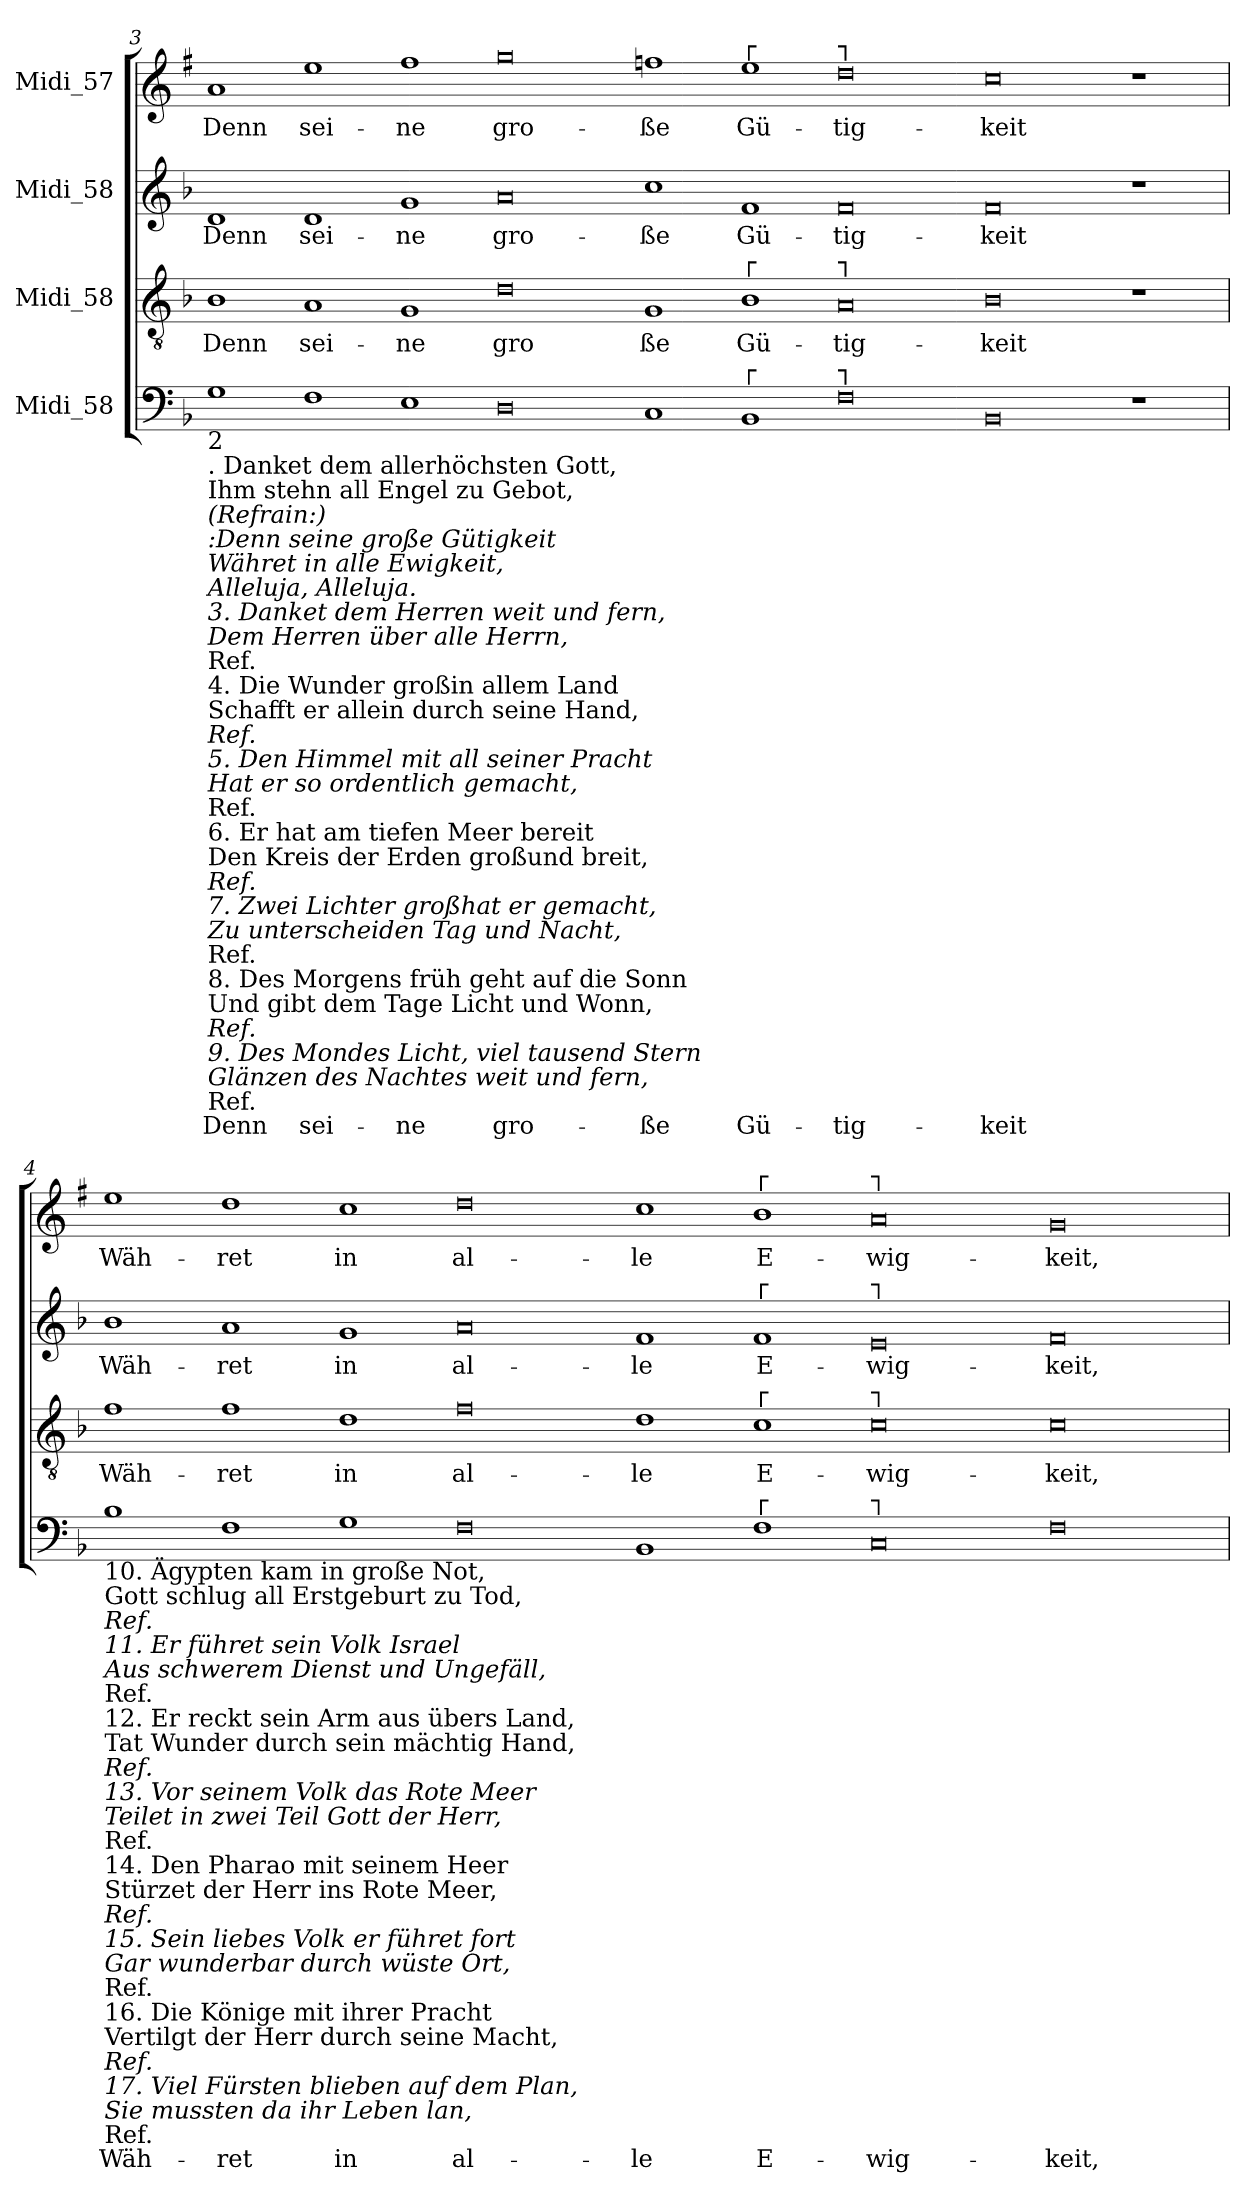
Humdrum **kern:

**kern	**text	**kern	**text	**kern	**text	**kern	**text
*part4	*part4	*part3	*part3	*part2	*part2	*part1	*part1
*staff4	*staff4	*staff3	*staff3	*staff2	*staff2	*staff1	*staff1
*I"Midi_58	*	*I"Midi_58	*	*I"Midi_58	*	*I"Midi_57	*
!!LO:LB:g=z
*clefF4	*	*clefGv2	*	*clefG2	*	*clefG2	*
*	*	*	*	*	*	*ITrd1c2	*
*k[b-]	*	*k[b-]	*	*k[b-]	*	*k[b-]	*
*F:	*	*F:	*	*F:	*	*F:	*
=3	=3	=3	=3	=3	=3	=3	=3
!LO:TX:b:t=2	!	!	!	!	!	!	!
!LO:TX:b:t=. Danket dem allerhöchsten Gott,	!	!	!	!	!	!	!
!LO:TX:b:t=Ihm stehn all Engel zu Gebot,	!	!	!	!	!	!	!
!LO:TX:b:i:t=(Refrain&colon;)	!	!	!	!	!	!	!
!LO:TX:b:i:t=&colon;Denn seine große Gütigkeit	!	!	!	!	!	!	!
!LO:TX:b:i:t=Währet in alle Ewigkeit,	!	!	!	!	!	!	!
!LO:TX:b:i:t=Alleluja, Alleluja.	!	!	!	!	!	!	!
!LO:TX:b:i:t=3. Danket dem Herren weit und fern,	!	!	!	!	!	!	!
!LO:TX:b:i:t=Dem Herren über alle Herrn,	!	!	!	!	!	!	!
!LO:TX:b:t=Ref.	!	!	!	!	!	!	!
!LO:TX:b:t=4. Die Wunder großin allem Land	!	!	!	!	!	!	!
!LO:TX:b:t=Schafft er allein durch seine Hand,	!	!	!	!	!	!	!
!LO:TX:b:i:t=Ref.	!	!	!	!	!	!	!
!LO:TX:b:i:t=5. Den Himmel mit all seiner Pracht	!	!	!	!	!	!	!
!LO:TX:b:i:t=Hat er so ordentlich gemacht,	!	!	!	!	!	!	!
!LO:TX:b:t=Ref.	!	!	!	!	!	!	!
!LO:TX:b:t=6. Er hat am tiefen Meer bereit	!	!	!	!	!	!	!
!LO:TX:b:t=Den Kreis der Erden großund breit,	!	!	!	!	!	!	!
!LO:TX:b:i:t=Ref.	!	!	!	!	!	!	!
!LO:TX:b:i:t=7. Zwei Lichter großhat er gemacht,	!	!	!	!	!	!	!
!LO:TX:b:i:t=Zu unterscheiden Tag und Nacht,	!	!	!	!	!	!	!
!LO:TX:b:t=Ref.	!	!	!	!	!	!	!
!LO:TX:b:t=8. Des Morgens früh geht auf die Sonn	!	!	!	!	!	!	!
!LO:TX:b:t=Und gibt dem Tage Licht und Wonn,	!	!	!	!	!	!	!
!LO:TX:b:i:t=Ref.	!	!	!	!	!	!	!
!LO:TX:b:i:t=9. Des Mondes Licht, viel tausend Stern	!	!	!	!	!	!	!
!LO:TX:b:i:t=Glänzen des Nachtes weit und fern,	!	!	!	!	!	!	!
!LO:TX:b:t=Ref.	!	!	!	!	!	!	!
!	!LO:LY:b	!	!LO:LY:b	!	!LO:LY:b	!	!LO:LY:b
1G	Denn	1B-	Denn	1d	Denn	1g	Denn
!	!LO:LY:b	!	!LO:LY:b	!	!LO:LY:b	!	!LO:LY:b
1F	sei-	1A	sei-	1d	sei-	1dd	sei-
!	!LO:LY:b	!	!LO:LY:b	!	!LO:LY:b	!	!LO:LY:b
1E	-ne	1G	-ne	1g	-ne	1ee	-ne
!	!LO:LY:b	!	!LO:LY:b	!	!LO:LY:b	!	!LO:LY:b
0D	gro-	0d	gro	0a	gro-	0ff	gro-
!	!LO:LY:b	!	!LO:LY:b	!	!LO:LY:b	!	!LO:LY:b
1C	-ße	1G	ße	1cc	-ße	1ee-X	-ße
!	!	!	!	!	!	!LO:TX:a:t=┌	!
!	!	!LO:TX:a:t=┌	!	!	!	!	!
!LO:TX:a:t=┌	!	!	!	!	!	!	!
!	!LO:LY:b	!	!LO:LY:b	!	!LO:LY:b	!	!LO:LY:b
1BB-	Gü-	1B-	Gü-	1f	Gü-	1dd	Gü-
!	!	!	!	!	!	!LO:TX:a:t=┐	!
!	!	!LO:TX:a:t=┐	!	!	!	!	!
!LO:TX:a:t=┐	!	!	!	!	!	!	!
!	!LO:LY:b	!	!LO:LY:b	!	!LO:LY:b	!	!LO:LY:b
0F	-tig-	0A	-tig-	0f	-tig-	0cc	-tig-
!	!LO:LY:b	!	!LO:LY:b	!	!LO:LY:b	!	!LO:LY:b
0BB-	-keit	0B-	-keit	0f	-keit	0b-	-keit
1r	.	1r	.	1r	.	1r	.
=4	=4	=4	=4	=4	=4	=4	=4
!LO:TX:b:t=10. Ägypten kam in große Not,	!	!	!	!	!	!	!
!LO:TX:b:t=Gott schlug all Erstgeburt zu Tod,	!	!	!	!	!	!	!
!LO:TX:b:i:t=Ref.	!	!	!	!	!	!	!
!LO:TX:b:i:t=11. Er führet sein Volk Israel	!	!	!	!	!	!	!
!LO:TX:b:i:t=Aus schwerem Dienst und Ungefäll,	!	!	!	!	!	!	!
!LO:TX:b:t=Ref.	!	!	!	!	!	!	!
!LO:TX:b:t=12. Er reckt sein Arm aus übers Land,	!	!	!	!	!	!	!
!LO:TX:b:t=Tat Wunder durch sein mächtig Hand,	!	!	!	!	!	!	!
!LO:TX:b:i:t=Ref.	!	!	!	!	!	!	!
!LO:TX:b:i:t=13. Vor seinem Volk das Rote Meer	!	!	!	!	!	!	!
!LO:TX:b:i:t=Teilet in zwei Teil Gott der Herr,	!	!	!	!	!	!	!
!LO:TX:b:t=Ref.	!	!	!	!	!	!	!
!LO:TX:b:t=14. Den Pharao mit seinem Heer	!	!	!	!	!	!	!
!LO:TX:b:t=Stürzet der Herr ins Rote Meer,	!	!	!	!	!	!	!
!LO:TX:b:i:t=Ref.	!	!	!	!	!	!	!
!LO:TX:b:i:t=15. Sein liebes Volk er führet fort	!	!	!	!	!	!	!
!LO:TX:b:i:t=Gar wunderbar durch wüste Ort,	!	!	!	!	!	!	!
!LO:TX:b:t=Ref.	!	!	!	!	!	!	!
!LO:TX:b:t=16. Die Könige mit ihrer Pracht	!	!	!	!	!	!	!
!LO:TX:b:t=Vertilgt der Herr durch seine Macht,	!	!	!	!	!	!	!
!LO:TX:b:i:t=Ref.	!	!	!	!	!	!	!
!LO:TX:b:i:t=17. Viel Fürsten blieben auf dem Plan,	!	!	!	!	!	!	!
!LO:TX:b:i:t=Sie mussten da ihr Leben lan,	!	!	!	!	!	!	!
!LO:TX:b:t=Ref.	!	!	!	!	!	!	!
!	!LO:LY:b	!	!LO:LY:b	!	!LO:LY:b	!	!LO:LY:b
1B-	Wäh-	1f	Wäh-	1b-	Wäh-	1dd	Wäh-
!	!LO:LY:b	!	!LO:LY:b	!	!LO:LY:b	!	!LO:LY:b
1F	-ret	1f	-ret	1a	-ret	1cc	-ret
!	!LO:LY:b	!	!LO:LY:b	!	!LO:LY:b	!	!LO:LY:b
1G	in	1d	in	1g	in	1b-	in
!	!LO:LY:b	!	!LO:LY:b	!	!LO:LY:b	!	!LO:LY:b
0F	al-	0f	al-	0a	al-	0cc	al-
!	!LO:LY:b	!	!LO:LY:b	!	!LO:LY:b	!	!LO:LY:b
1BB-	-le	1d	-le	1f	-le	1b-	-le
!	!	!	!	!	!	!LO:TX:a:t=┌	!
!	!	!	!	!LO:TX:a:t=┌	!	!	!
!	!	!LO:TX:a:t=┌	!	!	!	!	!
!LO:TX:a:t=┌	!	!	!	!	!	!	!
!	!LO:LY:b	!	!LO:LY:b	!	!LO:LY:b	!	!LO:LY:b
1F	E-	1c	E-	1f	E-	1a	E-
!	!	!	!	!	!	!LO:TX:a:t=┐	!
!	!	!	!	!LO:TX:a:t=┐	!	!	!
!	!	!LO:TX:a:t=┐	!	!	!	!	!
!LO:TX:a:t=┐	!	!	!	!	!	!	!
!	!LO:LY:b	!	!LO:LY:b	!	!LO:LY:b	!	!LO:LY:b
0C	-wig-	0c	-wig-	0e	-wig-	0g	-wig-
!	!LO:LY:b	!	!LO:LY:b	!	!LO:LY:b	!	!LO:LY:b
0F	-keit,	0c	-keit,	0f	-keit,	0f	-keit,
=	=	=	=	=	=	=	=
*-	*-	*-	*-	*-	*-	*-	*-
